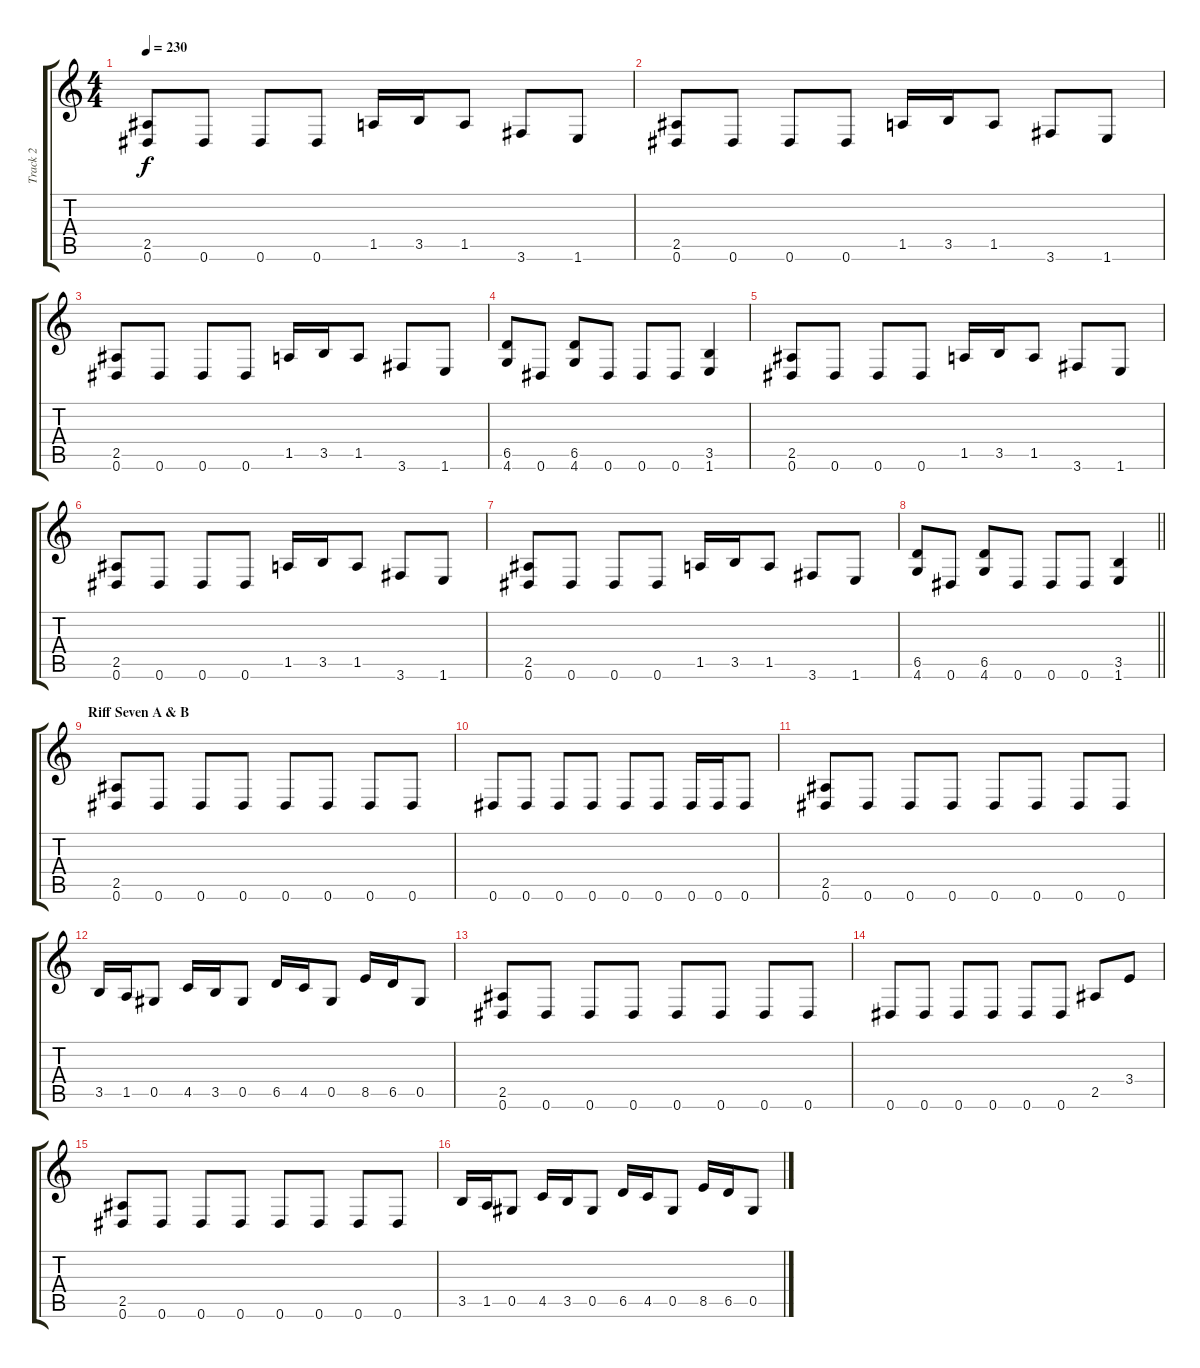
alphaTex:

\track ("Track 2" "Track 2") {instrument distortionguitar}
\staff {score tabs}
\tuning (Eb4 Bb3 Gb3 Db3 Ab2 Eb2) {hide}
\ts (4 4)
\tempo 230
\clef g2
\ks c
(2.5 0.6).8{dy f} 0.6.8 0.6.8 0.6.8 1.5.16 3.5.16 1.5.8 3.6.8 1.6.8 |
(2.5 0.6).8 0.6.8 0.6.8 0.6.8 1.5.16 3.5.16 1.5.8 3.6.8 1.6.8 |
(2.5 0.6).8 0.6.8 0.6.8 0.6.8 1.5.16 3.5.16 1.5.8 3.6.8 1.6.8 |
(6.5 4.6).8 0.6.8 (6.5 4.6).8 0.6.8 0.6.8 0.6.8 (3.5 1.6).4 |
(2.5 0.6).8 0.6.8 0.6.8 0.6.8 1.5.16 3.5.16 1.5.8 3.6.8 1.6.8 |
(2.5 0.6).8 0.6.8 0.6.8 0.6.8 1.5.16 3.5.16 1.5.8 3.6.8 1.6.8 |
(2.5 0.6).8 0.6.8 0.6.8 0.6.8 1.5.16 3.5.16 1.5.8 3.6.8 1.6.8 |
\barLineRight lightlight
(6.5 4.6).8 0.6.8 (6.5 4.6).8 0.6.8 0.6.8 0.6.8 (3.5 1.6).4 |
\section ("" "Riff Seven A & B")
(2.5 0.6).8 0.6.8 0.6.8 0.6.8 0.6.8 0.6.8 0.6.8 0.6.8 |
0.6.8 0.6.8 0.6.8 0.6.8 0.6.8 0.6.8 0.6.16 0.6.16 0.6.8 |
(2.5 0.6).8 0.6.8 0.6.8 0.6.8 0.6.8 0.6.8 0.6.8 0.6.8 |
3.5.16 1.5.16 0.5.8 4.5.16 3.5.16 0.5.8 6.5.16 4.5.16 0.5.8 8.5.16 6.5.16 0.5.8 |
(2.5 0.6).8 0.6.8 0.6.8 0.6.8 0.6.8 0.6.8 0.6.8 0.6.8 |
0.6.8 0.6.8 0.6.8 0.6.8 0.6.8 0.6.8 2.5.8 3.4.8 |
(2.5 0.6).8 0.6.8 0.6.8 0.6.8 0.6.8 0.6.8 0.6.8 0.6.8 |
3.5.16 1.5.16 0.5.8 4.5.16 3.5.16 0.5.8 6.5.16 4.5.16 0.5.8 8.5.16 6.5.16 0.5.8
